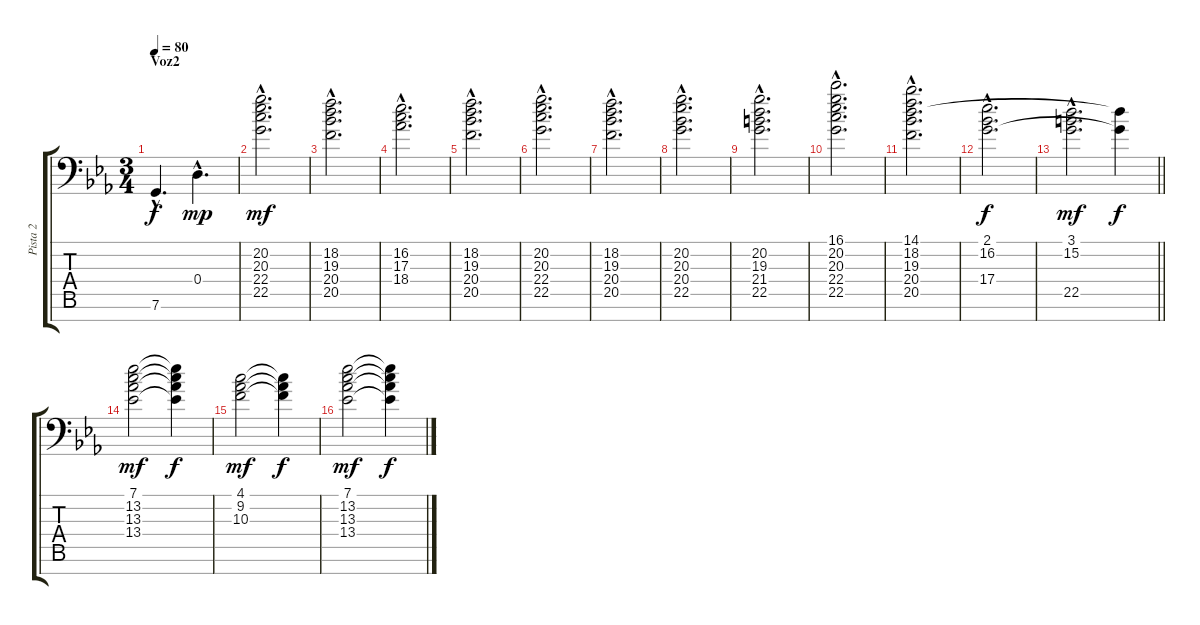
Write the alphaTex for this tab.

\track ("Pista 2" "Pista 2") {instrument stringensemble1}
\staff {score tabs}
\tuning (Ab4 B3 G3 D3 A2 C2 C-1) {hide}
\ts (3 4)
\section ("" "Voz2")
\tempo 80
\clef f4
\ks eb
7.6{hac}.4{d dy f} 0.4{hac}.4{d dy mp} |
(20.2{hac} 20.3{hac} 22.4{hac} 22.5{hac}).2{d dy mf} |
(18.2{hac} 19.3{hac} 20.4{hac} 20.5{hac}).2{d} |
(16.2{hac} 17.3{hac} 18.4{hac}).2{d} |
(18.2{hac} 19.3{hac} 20.4{hac} 20.5{hac}).2{d} |
(20.2{hac} 20.3{hac} 22.4{hac} 22.5{hac}).2{d} |
(18.2{hac} 19.3{hac} 20.4{hac} 20.5{hac}).2{d} |
(20.2{hac} 20.3{hac} 20.4{hac} 22.5{hac}).2{d} |
(20.2{hac} 19.3{hac} 21.4{hac} 22.5{hac}).2{d} |
(16.1{hac} 20.2{hac} 20.3{hac} 22.4{hac} 22.5{hac}).2{d} |
(14.1{hac} 18.2{hac} 19.3{hac} 20.4{hac} 20.5{hac}).2{d} |
(2.1{hac} 16.2{hac} 17.4{hac}).2{d dy f} |
\barLineRight lightlight
(3.1{hac} 15.2{hac} 22.5{hac}).2{d dy mf} (19.3{t} 17.4{t}).4{dy f} |
\section ("" "")
(7.1 13.2 13.3 13.4).2{dy mf} (7.1{t} 13.2{t} 13.3{t} 13.4{t}).4{dy f} |
(4.1 9.2 10.3).2{dy mf} (4.1{t} 9.2{t} 10.3{t}).4{dy f} |
(7.1 13.2 13.3 13.4).2{dy mf} (7.1{t} 13.2{t} 13.3{t} 13.4{t}).4{dy f}
